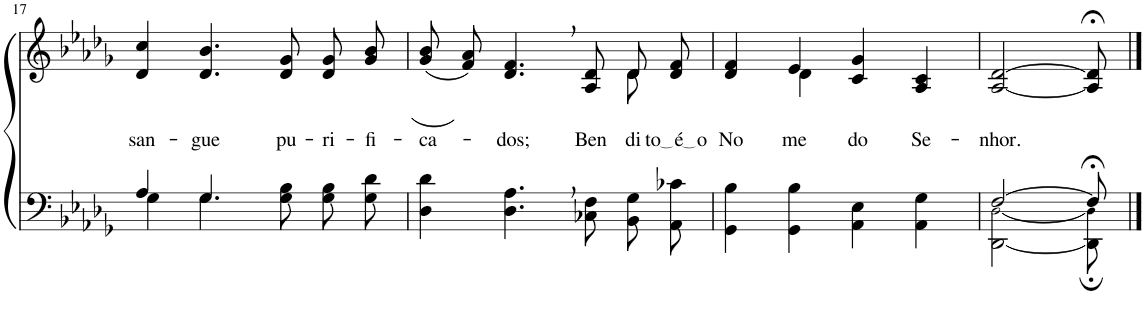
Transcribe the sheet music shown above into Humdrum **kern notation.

**kern	**kern	**text
*part2	*part1	*part1
*staff2	*staff1	*staff1
*I"Parte III e IV	*I"Parte I e II	*
!!LO:PB:g=z
*clefF4	*clefG2	*
*Trd-1c-2	*Trd-1c-2	*
*k[b-e-a-d-g-]	*k[b-e-a-d-g-]	*
*M4/4	*M4/4	*
=17	=17	=17
*^	*	*
!	!	!	!LO:LY:b
4G-\	4A-/	4d-/ 4cc/	san-
!	!	!	!LO:LY:b
4.G-\	4.G-/	4.d-/ 4.b-/	-gue
!	!	!	!LO:LY:b
8G-\ 8B-\	4.ryy	8d-/ 8g-/	pu-
!	!	!	!LO:LY:b
8G-\ 8B-\L	.	8d-/ 8g-/L	-ri-
!	!	!	!LO:LY:b
8G-\ 8d-\J	.	8g-/ 8b-/J	-fi-
*v	*v	*	*
=18	=18	=18
!	!	!LO:LY:b
*	*^	*
4D-\ 4d-\	((8g-/ 8b-/L	2.ryy	-ca-
.	8f/ 8a-/J))	.	.
!	!	!	!LO:LY:b
4.D-\, 4.A-\,	4.d-/, 4.f/,	.	-dos;
!	!	!	!LO:LY:b
8C-X\ 8F\	8A-/ 8d-/	.	Ben-
!	!	!	!LO:LY:b
8BB-\ 8G-\L	8d-/L	8d-\	-di-
!	!	!	!LO:LY:b
8AA-\ 8c-X\J	8d-/ 8f/J	8ryy	to é o
=19	=19	=19	=19
!	!	!	!LO:LY:b
4GG-\ 4B-\	4d-/ 4f/	4ryy	No-
!	!	!	!LO:LY:b
4GG-\ 4B-\	4e-/	4d-\	-me
!	!	!	!LO:LY:b
4AA-\ 4E-\	4c/ 4g-/	2ryy	do
!	!	!	!LO:LY:b
4AA-\ 4G-\	4A-/ 4c/	.	Se-
*	*v	*v	*
=20	=20	=20
*^	*	*
!	!	!	!LO:LY:b
[2F/	[2DD-\ [2D-!\	[2A-/ [2d-/	-nhor.
8F;</]	8DD-\]; 8D-!\];	8A-/];< 8d-/];<	.
*v	*v	*	*
==	==	==
*-	*-	*-
